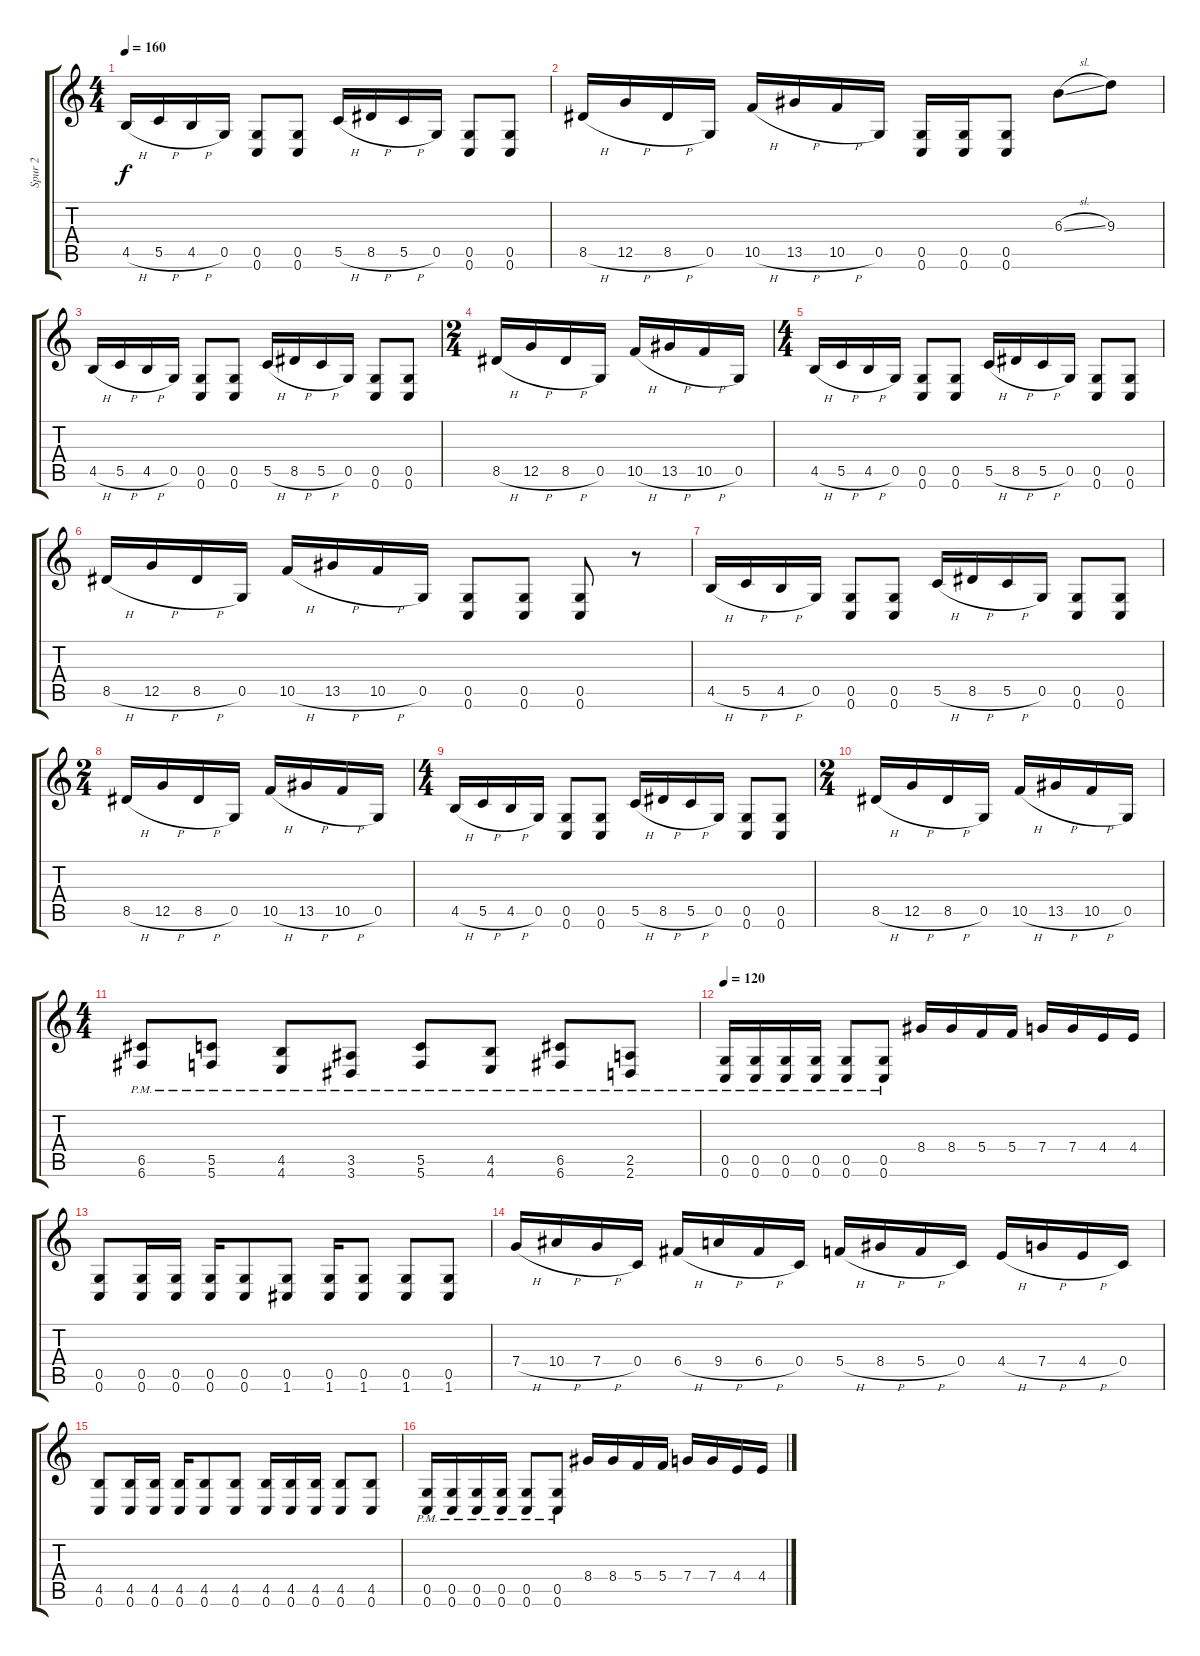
\track ("Spur 2" "Spur 2") {instrument distortionguitar}
\staff {score tabs}
\tuning (D4 A3 F3 C3 G2 C2) {hide}
\ts (4 4)
\tempo 160
\clef g2
\ks c
4.5{h}.16{dy f} 5.5{h}.16 4.5{h}.16 0.5.16 (0.5 0.6).8 (0.5 0.6).8 5.5{h}.16 8.5{h}.16 5.5{h}.16 0.5.16 (0.5 0.6).8 (0.5 0.6).8 |
8.5{h}.16 12.5{h}.16 8.5{h}.16 0.5.16 10.5{h}.16 13.5{h}.16 10.5{h}.16 0.5.16 (0.5 0.6).16 (0.5 0.6).16 (0.5 0.6).8 6.3{sl}.8 9.3.8 |
4.5{h}.16 5.5{h}.16 4.5{h}.16 0.5.16 (0.5 0.6).8 (0.5 0.6).8 5.5{h}.16 8.5{h}.16 5.5{h}.16 0.5.16 (0.5 0.6).8 (0.5 0.6).8 |
\ts (2 4)
8.5{h}.16 12.5{h}.16 8.5{h}.16 0.5.16 10.5{h}.16 13.5{h}.16 10.5{h}.16 0.5.16 |
\ts (4 4)
4.5{h}.16 5.5{h}.16 4.5{h}.16 0.5.16 (0.5 0.6).8 (0.5 0.6).8 5.5{h}.16 8.5{h}.16 5.5{h}.16 0.5.16 (0.5 0.6).8 (0.5 0.6).8 |
8.5{h}.16 12.5{h}.16 8.5{h}.16 0.5.16 10.5{h}.16 13.5{h}.16 10.5{h}.16 0.5.16 (0.5 0.6).8 (0.5 0.6).8 (0.5 0.6).8 r.8 |
4.5{h}.16 5.5{h}.16 4.5{h}.16 0.5.16 (0.5 0.6).8 (0.5 0.6).8 5.5{h}.16 8.5{h}.16 5.5{h}.16 0.5.16 (0.5 0.6).8 (0.5 0.6).8 |
\ts (2 4)
8.5{h}.16 12.5{h}.16 8.5{h}.16 0.5.16 10.5{h}.16 13.5{h}.16 10.5{h}.16 0.5.16 |
\ts (4 4)
4.5{h}.16 5.5{h}.16 4.5{h}.16 0.5.16 (0.5 0.6).8 (0.5 0.6).8 5.5{h}.16 8.5{h}.16 5.5{h}.16 0.5.16 (0.5 0.6).8 (0.5 0.6).8 |
\ts (2 4)
8.5{h}.16 12.5{h}.16 8.5{h}.16 0.5.16 10.5{h}.16 13.5{h}.16 10.5{h}.16 0.5.16 |
\ts (4 4)
(6.5{pm} 6.6{pm}).8 (5.5{pm} 5.6{pm}).8 (4.5{pm} 4.6{pm}).8 (3.5{pm} 3.6{pm}).8 (5.5{pm} 5.6{pm}).8 (4.5{pm} 4.6{pm}).8 (6.5{pm} 6.6{pm}).8 (2.5{pm} 2.6{pm}).8 |
\tempo 120
(0.5{pm} 0.6{pm}).16 (0.5{pm} 0.6{pm}).16 (0.5{pm} 0.6{pm}).16 (0.5{pm} 0.6{pm}).16 (0.5{pm} 0.6{pm}).8 (0.5{pm} 0.6{pm}).8 8.4.16 8.4.16 5.4.16 5.4.16 7.4.16 7.4.16 4.4.16 4.4.16 |
(0.5 0.6).8 (0.5 0.6).16 (0.5 0.6).16 (0.5 0.6).16 (0.5 0.6).8 (0.5 1.6).8 (0.5 1.6).16 (0.5 1.6).8 (0.5 1.6).8 (0.5 1.6).8 |
7.4{h}.16 10.4{h}.16 7.4{h}.16 0.4.16 6.4{h}.16 9.4{h}.16 6.4{h}.16 0.4.16 5.4{h}.16 8.4{h}.16 5.4{h}.16 0.4.16 4.4{h}.16 7.4{h}.16 4.4{h}.16 0.4.16 |
(4.5 0.6).8 (4.5 0.6).16 (4.5 0.6).16 (4.5 0.6).16 (4.5 0.6).8 (4.5 0.6).8 (4.5 0.6).16 (4.5 0.6).16 (4.5 0.6).16 (4.5 0.6).8 (4.5 0.6).8 |
(0.5{pm} 0.6{pm}).16 (0.5{pm} 0.6{pm}).16 (0.5{pm} 0.6{pm}).16 (0.5{pm} 0.6{pm}).16 (0.5{pm} 0.6{pm}).8 (0.5{pm} 0.6{pm}).8 8.4.16 8.4.16 5.4.16 5.4.16 7.4.16 7.4.16 4.4.16 4.4.16
